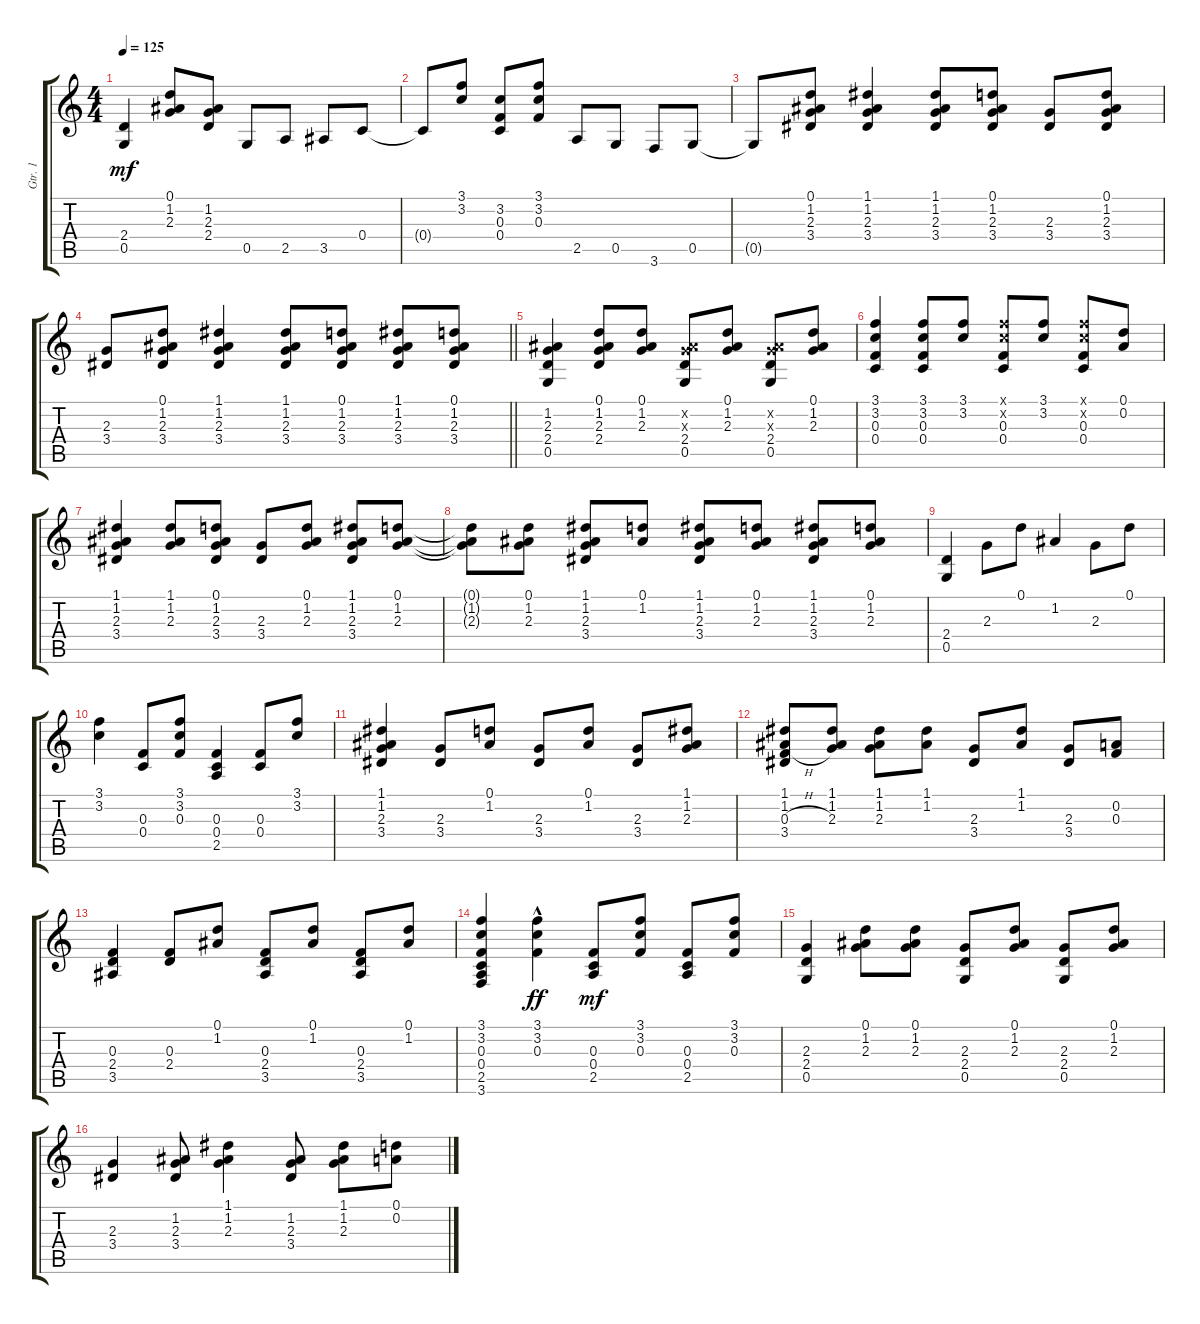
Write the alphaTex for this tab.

\track ("Gtr. 1" "Gtr. 1") {instrument acousticguitarsteel}
\staff {score tabs}
\tuning (D4 A3 F3 C3 G2 D2) {hide}
\ts (4 4)
\tempo 125
\clef g2
\ks c
(2.4 0.5).4{dy mf} (0.1 1.2 2.3).8 (1.2 2.3 2.4).8 0.5.8 2.5.8 3.5.8 0.4.8 |
0.4{t}.8 (3.1 3.2).8 (3.2 0.3 0.4).8 (3.1 3.2 0.3).8 2.5.8 0.5.8 3.6.8 0.5.8 |
0.5{t}.8 (0.1 1.2 2.3 3.4).8 (1.1 1.2 2.3 3.4).4 (1.1 1.2 2.3 3.4).8 (0.1 1.2 2.3 3.4).8 (2.3 3.4).8 (0.1 1.2 2.3 3.4).8 |
\barLineRight lightlight
(2.3 3.4).8 (0.1 1.2 2.3 3.4).8 (1.1 1.2 2.3 3.4).4 (1.1 1.2 2.3 3.4).8 (0.1 1.2 2.3 3.4).8 (1.1 1.2 2.3 3.4).8 (0.1 1.2 2.3 3.4).8 |
(1.2 2.3 2.4 0.5).4 (0.1 1.2 2.3 2.4).8 (0.1 1.2 2.3).8 (1.2{x} 2.3{x} 2.4 0.5).8 (0.1 1.2 2.3).8 (1.2{x} 2.3{x} 2.4 0.5).8 (0.1 1.2 2.3).8 |
(3.1 3.2 0.3 0.4).4 (3.1 3.2 0.3 0.4).8 (3.1 3.2).8 (3.1{x} 3.2{x} 0.3 0.4).8 (3.1 3.2).8 (3.1{x} 3.2{x} 0.3 0.4).8 (0.1 0.2).8 |
(1.1 1.2 2.3 3.4).4 (1.1 1.2 2.3).8 (0.1 1.2 2.3 3.4).8 (2.3 3.4).8 (0.1 1.2 2.3).8 (1.1 1.2 2.3 3.4).8 (0.1 1.2 2.3).8 |
(0.1{t} 1.2{t} 2.3{t}).8 (0.1 1.2 2.3).8 (1.1 1.2 2.3 3.4).8 (0.1 1.2).8 (1.1 1.2 2.3 3.4).8 (0.1 1.2 2.3).8 (1.1 1.2 2.3 3.4).8 (0.1 1.2 2.3).8 |
(2.4 0.5).4 2.3.8 0.1.8 1.2.4 2.3.8 0.1.8 |
(3.1 3.2).4 (0.3 0.4).8 (3.1 3.2 0.3).8 (0.3 0.4 2.5).4 (0.3 0.4).8 (3.1 3.2).8 |
(1.1 1.2 2.3 3.4).4 (2.3 3.4).8 (0.1 1.2).8 (2.3 3.4).8 (0.1 1.2).8 (2.3 3.4).8 (1.1 1.2 2.3).8 |
(1.1 1.2 0.3{h} 3.4).8 (1.1 1.2 2.3).8 (1.1 1.2 2.3).8 (1.1 1.2).8 (2.3 3.4).8 (1.1 1.2).8 (2.3 3.4).8 (0.2 0.3).8 |
(0.3 2.4 3.5).4 (0.3 2.4).8 (0.1 1.2).8 (0.3 2.4 3.5).8 (0.1 1.2).8 (0.3 2.4 3.5).8 (0.1 1.2).8 |
(3.1 3.2 0.3 0.4 2.5 3.6).4 (3.1{hac} 3.2{hac} 0.3{hac}).4{dy ff} (0.3 0.4 2.5).8{dy mf} (3.1 3.2 0.3).8 (0.3 0.4 2.5).8 (3.1 3.2 0.3).8 |
(2.3 2.4 0.5).4 (0.1 1.2 2.3).8 (0.1 1.2 2.3).8 (2.3 2.4 0.5).8 (0.1 1.2 2.3).8 (2.3 2.4 0.5).8 (0.1 1.2 2.3).8 |
(2.3 3.4).4 (1.2 2.3 3.4).8 (1.1 1.2 2.3).4 (1.2 2.3 3.4).8 (1.1 1.2 2.3).8 (0.1 0.2).8
